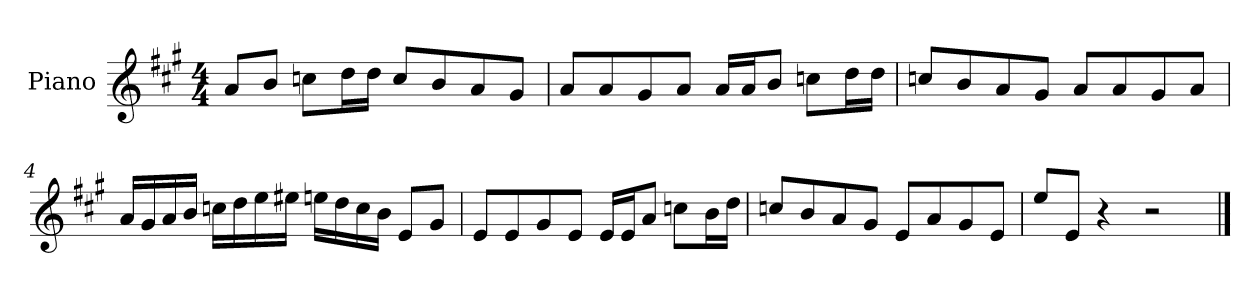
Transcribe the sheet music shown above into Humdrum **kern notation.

**kern
*part1
*staff1
*I"Piano
*I'P-no
*clefG2
*k[f#c#g#]
*M4/4
*MM90
=1
8a/L
8b/J
8ccn\L
16dd\L
16dd\JJ
8cc/L
8b/
8a/
8g#/J
=2
8a/L
8a/
8g#/
8a/J
16a/LL
16a/J
8b/J
8ccn\L
16dd\L
16dd\JJ
=3
8ccn/L
8b/
8a/
8g#/J
8a/L
8a/
8g#/
8a/J
!!LO:LB:g=z
=4
16a/LL
16g#/
16a/
16b/JJ
16ccn\LL
16dd\
16ee\
16ee#X\JJ
16een\LL
16dd\
16cc\
16b\JJ
8e/L
8g#/J
=5
8e/L
8e/
8g#/
8e/J
16e/LL
16e/J
8a/J
8ccn\L
16b\L
16dd\JJ
=6
8ccn/L
8b/
8a/
8g#/J
8e/L
8a/
8g#/
8e/J
=7
8ee/L
8e/J
4r
2r
==
*-
